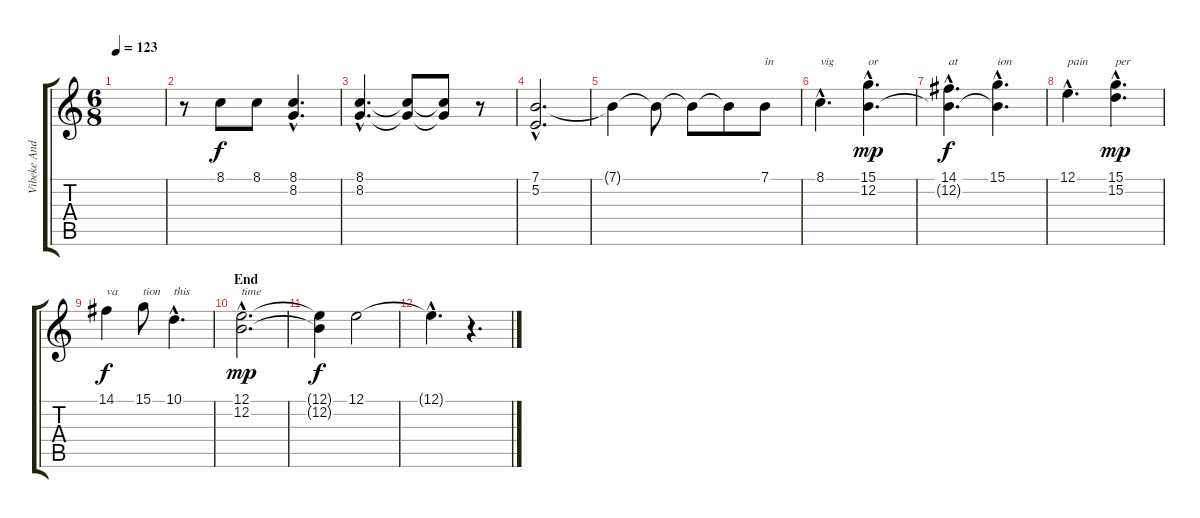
\track ("Vibeke And Choir" "Vibeke And") {instrument choiraahs}
\staff {score tabs}
\tuning (E4 B3 G3 D3 A2 E2) {hide}
\ts (6 8)
\tempo 123
\clef g2
\ks c
|
r.8 8.1.8 8.1.8 (8.1{hac} 8.2{hac}).4{d} |
(8.1{hac} 8.2{hac}).4{d} (8.1{t} 8.2{t}).8 (8.1{t} 8.2{t}).8 r.8 |
(7.1{hac} 5.2{hac}).2{d} |
7.1{t}.4 7.1{t}.8 7.1{t}.8 7.1{t}.8 7.1.8{txt "in"} |
8.1{hac}.4{d txt "vig"} (15.1{hac} 12.2{hac}).4{d txt "or" dy mp} |
(14.1{hac} 12.2{hac t}).4{d txt "at" dy f} (15.1{hac} 12.2{hac t}).4{d txt "ion"} |
12.1{hac}.4{d txt "pain"} (15.1{hac} 15.2{hac}).4{d txt "per" dy mp} |
14.1.4{txt "va" dy f} 15.1.8{txt "tion"} 10.1{hac}.4{d txt "this"} |
\section ("" "End")
(12.1{hac} 12.2{hac}).2{d txt "time" dy mp} |
(12.1{t} 12.2{t}).4{dy f} 12.1.2 |
12.1{hac t}.4{d} r.4{d}
